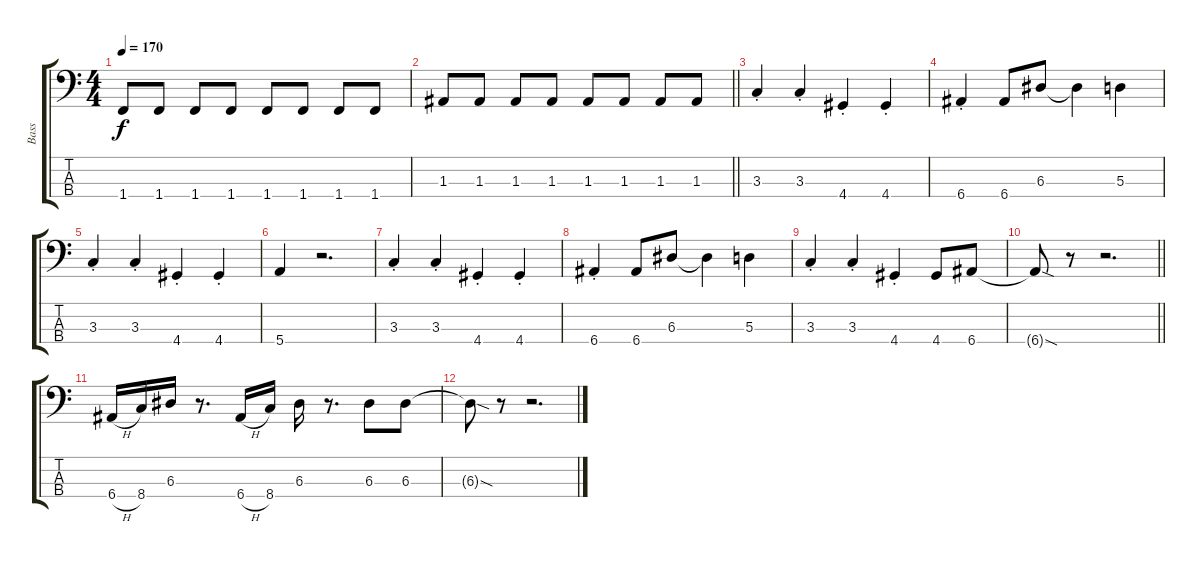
\track ("Bass" "Bass") {instrument electricbassfinger}
\staff {score tabs}
\tuning (G2 D2 A1 E1) {hide}
\ts (4 4)
\tempo 170
\clef f4
\ks c
1.4.8{dy f} 1.4.8 1.4.8 1.4.8 1.4.8 1.4.8 1.4.8 1.4.8 |
\barLineRight lightlight
1.3.8 1.3.8 1.3.8 1.3.8 1.3.8 1.3.8 1.3.8 1.3.8 |
3.3{st}.4 3.3{st}.4 4.4{st}.4 4.4{st}.4 |
6.4{st}.4 6.4.8 6.3.8 6.3{t}.4 5.3.4 |
3.3{st}.4 3.3{st}.4 4.4{st}.4 4.4{st}.4 |
5.4.4 r.2{d} |
3.3{st}.4 3.3{st}.4 4.4{st}.4 4.4{st}.4 |
6.4{st}.4 6.4.8 6.3.8 6.3{t}.4 5.3.4 |
3.3{st}.4 3.3{st}.4 4.4{st}.4 4.4.8 6.4.8 |
\barLineRight lightlight
6.4{sod t}.8 r.8 r.2{d} |
6.4{h}.16 8.4.16 6.3.16 r.8{d} 6.4{h}.16 8.4.16 6.3.16 r.8{d} 6.3.8 6.3.8 |
6.3{sod t}.8 r.8 r.2{d}
